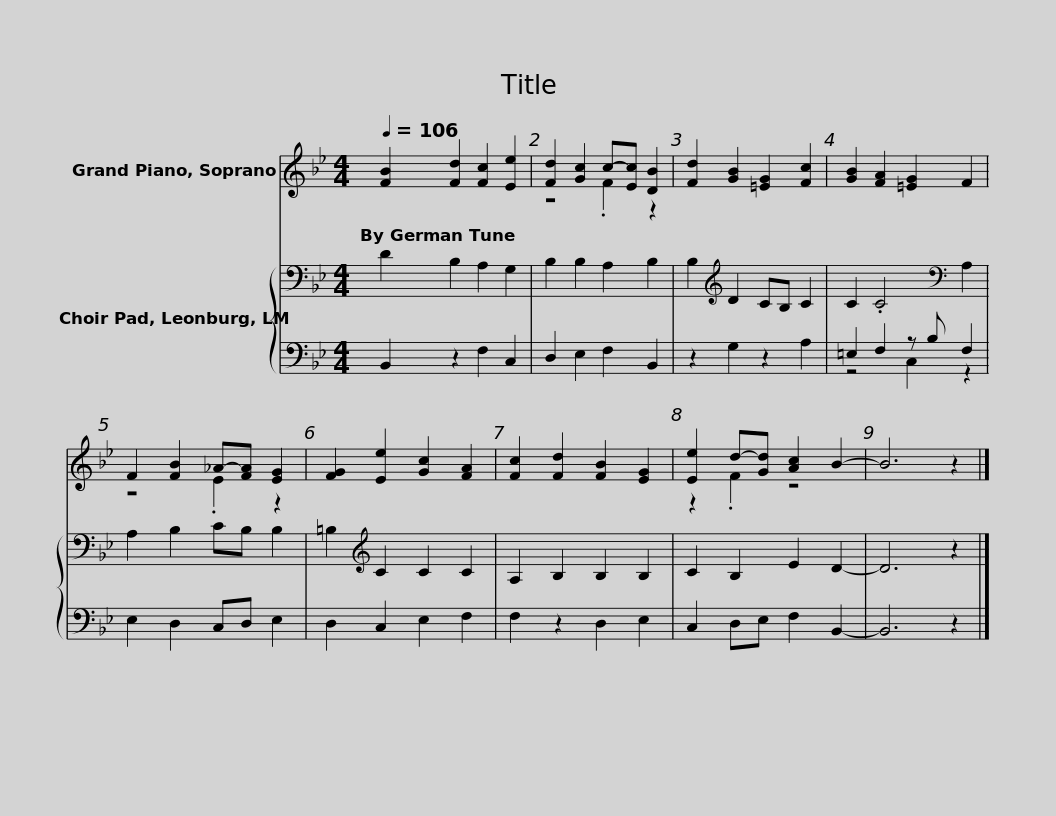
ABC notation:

X:1
%%score ( 1 2 ) { 3 | ( 4 5 ) }
L:1/8
Q:1/4=106
M:4/4
I:linebreak $
K:Bb
V:1 treble
V:2 treble
V:3 bass
V:4 bass
V:5 bass
V:1
 [FB]2 [Fd]2 [Fc]2 [Ee]2 | [Fd]2 [Gc]2 c-[Ec] [DB]2 | [Fd]2 [GB]2 [=EG]2 [Fc]2 | [GB]2 [FA]2 [=EG]2 F2 |$ F2 [FB]2 _A-[FA] [EG]2 | %5
 [FG]2 [Ee]2 [Gc]2 [FA]2 | [Fc]2 [Fd]2 [FB]2 [EG]2 | [Ee]2 d-[Gd] [Ac]2 B2- | B6 z2 |] %9
V:2
 x8 | z4 .F2 z2 | x8 | x8 |$ z4 .E2 z2 | %5
 x8 | x8 | z2 .F2 z4 | x8 |] %9
V:3
 D2 B,2 A,2 G,2 | B,2 B,2 A,2 B,2 | B,2[K:treble] D2 CB, C2 | C2 .C4[K:bass] A,2 |$ A,2 B,2 CB, B,2 | %5
 =B,2[K:treble] C2 C2 C2 | A,2 B,2 B,2 B,2 | C2 B,2 E2 D2- | D6 z2 |] %9
V:4
 B,,2 z2 F,2 C,2 | D,2 E,2 F,2 B,,2 | z2 G,2 z2 A,2 | =E,2 F,2 z B, F,2 |$ E,2 D,2 C,D, E,2 | %5
 D,2 C,2 E,2 F,2 | F,2 z2 D,2 E,2 | C,2 D,E, F,2 B,,2- | B,,6 z2 |] %9
V:5
 x8 | x8 | x8 | z4 C,2 z2 |$ x8 | %5
 x8 | x8 | x8 | x8 |] %9
